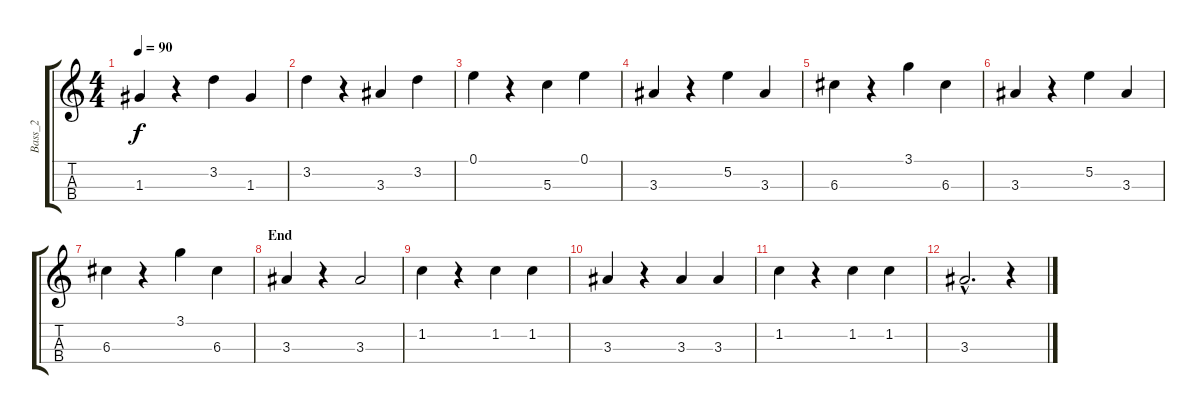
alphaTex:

\track ("Bass_2" "Bass_2") {instrument electricguitarmuted}
\staff {score tabs}
\tuning (E4 B3 G3 D3) {hide}
\ts (4 4)
\tempo 90
\clef g2
\ks c
1.3.4{dy f} r.4 3.2.4 1.3.4 |
3.2.4 r.4 3.3.4 3.2.4 |
0.1.4 r.4 5.3.4 0.1.4 |
3.3.4 r.4 5.2.4 3.3.4 |
6.3.4 r.4 3.1.4 6.3.4 |
3.3.4 r.4 5.2.4 3.3.4 |
6.3.4 r.4 3.1.4 6.3.4 |
\section ("" "End")
3.3.4 r.4 3.3.2 |
1.2.4 r.4 1.2.4 1.2.4 |
3.3.4 r.4 3.3.4 3.3.4 |
1.2.4 r.4 1.2.4 1.2.4 |
3.3{hac}.2{d} r.4
